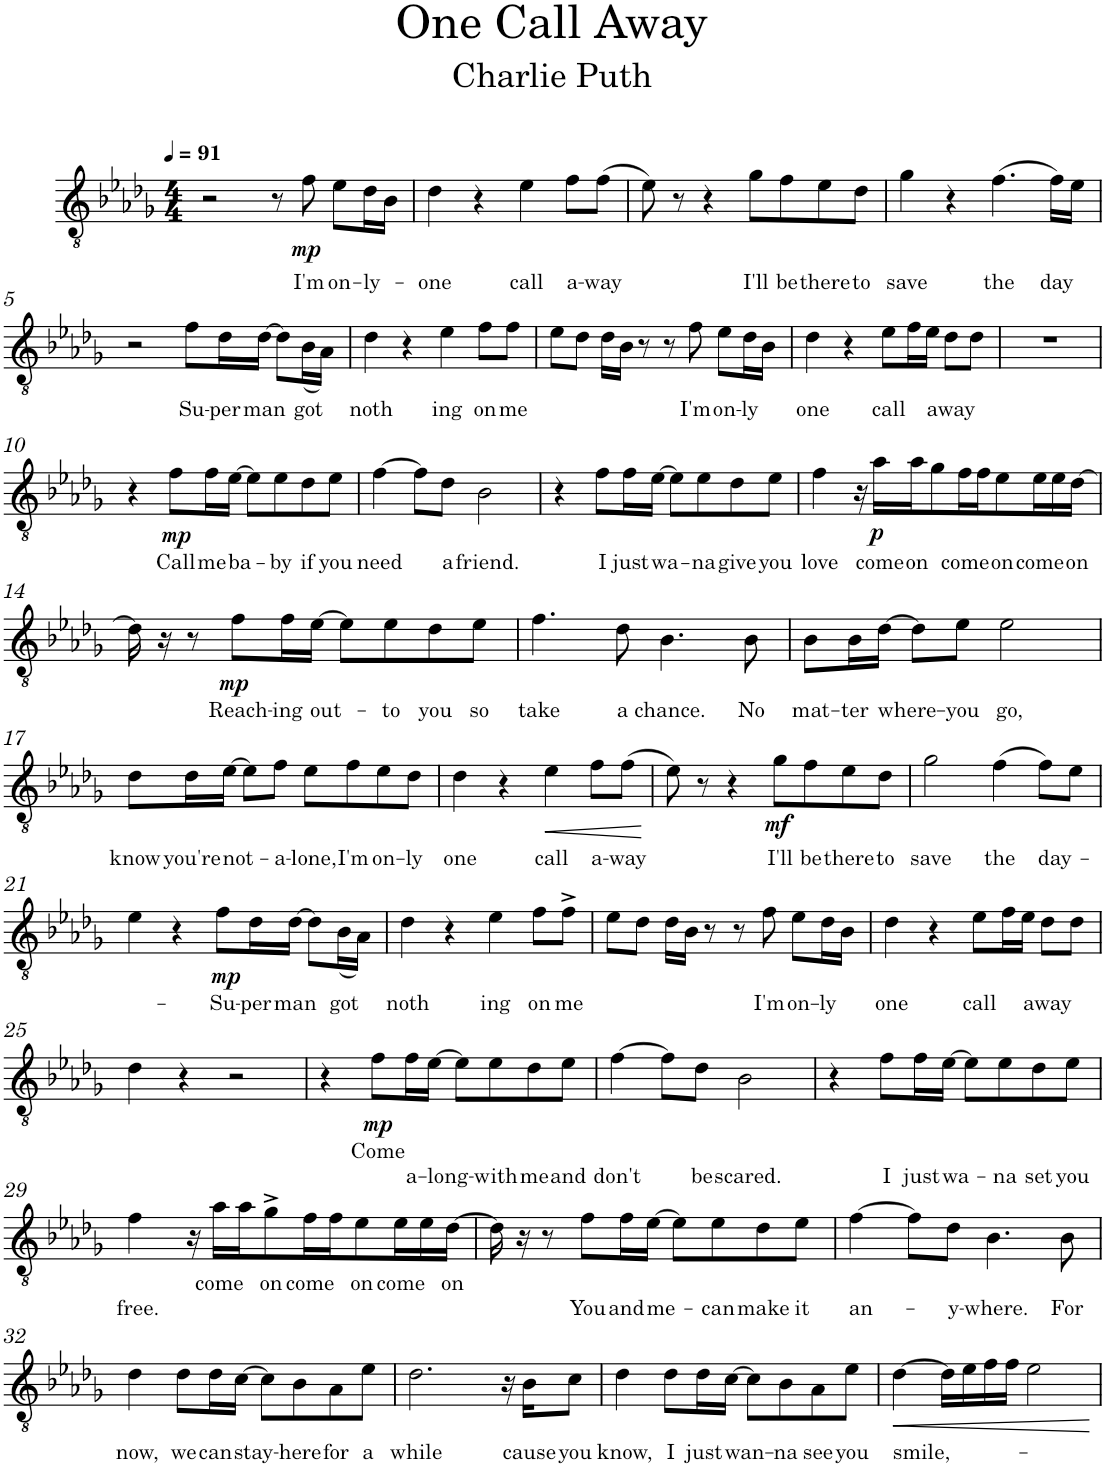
**kern	**text	**text	**dynam
*part1	*part1	*part1	*part1
*staff1	*staff1	*staff1	*staff1
*I"Piano	*	*	*
*I'Pno.	*	*	*
*clefGv2	*	*	*
*k[b-e-a-d-g-]	*	*	*
*M4/4	*	*	*
*MM91	*	*	*
=1	=1	=1	=1
2r	.	.	.
8r	.	.	.
!	!LO:LY:b	!	!LO:DY:b
8f\	I'm	.	mp
!	!LO:LY:b	!	!
8e-\L	on-	.	.
!	!LO:LY:b	!	!
16d-\L	ly-	.	.
16B-\JJ	.	.	.
=2	=2	=2	=2
!	!LO:LY:b	!	!
4d-\	one	.	.
4r	.	.	.
!	!LO:LY:b	!	!
4e-\	call	.	.
!	!LO:LY:b	!	!
8f\L	a-	.	.
!	!LO:LY:b	!	!
(>8f\J	way	.	.
=3	=3	=3	=3
8e-\)	.	.	.
8r	.	.	.
4r	.	.	.
!	!LO:LY:b	!	!
8g-\L	I'll	.	.
!	!LO:LY:b	!	!
8f\	be	.	.
!	!LO:LY:b	!	!
8e-\	there	.	.
!	!LO:LY:b	!	!
8d-\J	to	.	.
=4	=4	=4	=4
!	!LO:LY:b	!	!
4g-\	save	.	.
4r	.	.	.
!	!LO:LY:b	!	!
(>4.f\	the	.	.
!	!LO:LY:b	!	!
16f\LL)	day	.	.
16e-\JJ	.	.	.
!!LO:LB:g=z
=5	=5	=5	=5
2r	.	.	.
!	!LO:LY:b	!	!
8f\L	Su-	.	.
!	!LO:LY:b	!	!
16d-\L	per	.	.
!	!LO:LY:b	!	!
[16d-\JJ	man	.	.
8d-\L]	.	.	.
!	!LO:LY:b	!	!
(<16B-\L	got	.	.
16A-\JJ)	.	.	.
=6	=6	=6	=6
!	!LO:LY:b	!	!
4d-\	noth	.	.
4r	.	.	.
!	!LO:LY:b	!	!
4e-\	ing	.	.
!	!LO:LY:b	!	!
8f\L	on	.	.
!	!LO:LY:b	!	!
8f\J	me	.	.
=7	=7	=7	=7
8e-\L	.	.	.
8d-\J	.	.	.
16d-\LL	.	.	.
16B-\JJ	.	.	.
8r	.	.	.
8r	.	.	.
!	!LO:LY:b	!	!
8f\	I'm	.	.
!	!LO:LY:b	!	!
8e-\L	on-	.	.
!	!LO:LY:b	!	!
16d-\L	ly	.	.
16B-\JJ	.	.	.
=8	=8	=8	=8
!	!LO:LY:b	!	!
4d-\	one	.	.
4r	.	.	.
!	!LO:LY:b	!	!
8e-\L	call	.	.
16f\L	.	.	.
16e-\JJ	.	.	.
!	!LO:LY:b	!	!
8d-\L	away	.	.
8d-\J	.	.	.
=9	=9	=9	=9
1r	.	.	.
!!LO:LB:g=z
=10	=10	=10	=10
4r	.	.	.
!	!LO:LY:b	!	!LO:DY:b
8f\L	-Call	.	mp
!	!LO:LY:b	!	!
16f\L	me	.	.
!	!LO:LY:b	!	!
[16e-\JJ	ba-	.	.
8e-\L]	.	.	.
!	!LO:LY:b	!	!
8e-\	-by	.	.
!	!LO:LY:b	!	!
8d-\	if	.	.
!	!LO:LY:b	!	!
8e-\J	you	.	.
=11	=11	=11	=11
!	!LO:LY:b	!	!
[4f\	need	.	.
8f\L]	.	.	.
!	!LO:LY:b	!	!
8d-\J	a	.	.
!	!LO:LY:b	!	!
2B-\	friend.	.	.
=12	=12	=12	=12
4r	.	.	.
!	!LO:LY:b	!	!
8f\L	I	.	.
!	!LO:LY:b	!	!
16f\L	just	.	.
!	!LO:LY:b	!	!
[16e-\JJ	wa-	.	.
8e-\L]	.	.	.
!	!LO:LY:b	!	!
8e-\	-na	.	.
!	!LO:LY:b	!	!
8d-\	give	.	.
!	!LO:LY:b	!	!
8e-\J	you	.	.
=13	=13	=13	=13
!	!LO:LY:b	!	!
4f\	love	.	.
16r	.	.	.
!	!LO:LY:b	!	!LO:DY:b
16a-\LL	come	.	p
!	!LO:LY:b	!	!
16a-\J	on	.	.
8g-\	.	.	.
!	!LO:LY:b	!	!
16f\L	come	.	.
16f\J	.	.	.
!	!LO:LY:b	!	!
8e-\	on	.	.
!	!LO:LY:b	!	!
16e-\L	come	.	.
16e-\	.	.	.
!	!LO:LY:b	!	!
[16d-\JJ	on	.	.
!!LO:LB:g=z
=14	=14	=14	=14
16d-\]	.	.	.
16r	.	.	.
8r	.	.	.
!	!LO:LY:b	!	!LO:DY:b
8f\L	Reach-	.	mp
!	!LO:LY:b	!	!
16f\L	-ing	.	.
!	!LO:LY:b	!	!
[16e-\JJ	out-	.	.
8e-\L]	.	.	.
!	!LO:LY:b	!	!
8e-\	-to	.	.
!	!LO:LY:b	!	!
8d-\	you	.	.
!	!LO:LY:b	!	!
8e-\J	so	.	.
=15	=15	=15	=15
!	!LO:LY:b	!	!
4.f\	take	.	.
!	!LO:LY:b	!	!
8d-\	a	.	.
!	!LO:LY:b	!	!
4.B-\	chance.	.	.
!	!LO:LY:b	!	!
8B-\	No	.	.
=16	=16	=16	=16
!	!LO:LY:b	!	!
8B-\L	mat-	.	.
!	!LO:LY:b	!	!
16B-\L	-ter	.	.
!	!LO:LY:b	!	!
[16d-\JJ	where-	.	.
8d-\L]	.	.	.
!	!LO:LY:b	!	!
8e-\J	-you	.	.
!	!LO:LY:b	!	!
2e-\	go,	.	.
!!LO:LB:g=z
=17	=17	=17	=17
!	!LO:LY:b	!	!
8d-\L	know	.	.
!	!LO:LY:b	!	!
16d-\L	you're	.	.
!	!LO:LY:b	!	!
[16e-\JJ	not-	.	.
8e-\L]	.	.	.
!	!LO:LY:b	!	!
8f\J	-a-	.	.
!	!LO:LY:b	!	!
8e-\L	-lone,	.	.
!	!LO:LY:b	!	!
8f\	I'm	.	.
!	!LO:LY:b	!	!
8e-\	on-	.	.
!	!LO:LY:b	!	!
8d-\J	-ly	.	.
=18	=18	=18	=18
!	!LO:LY:b	!	!
4d-\	one	.	.
4r	.	.	.
!	!LO:LY:b	!	!LO:HP:b
4e-\	call	.	<
!	!LO:LY:b	!	!
8f\L	a-	.	.
!	!LO:LY:b	!	!
(>8f\J	way	.	.
.	.	.	[
=19	=19	=19	=19
8e-\)	.	.	.
8r	.	.	.
4r	.	.	.
!	!LO:LY:b	!	!
8g-\L	I'll	.	.
!	!LO:LY:b	!	!LO:DY:b
8f\	be	.	mf
!	!LO:LY:b	!	!
8e-\	there	.	.
!	!LO:LY:b	!	!
8d-\J	to	.	.
=20	=20	=20	=20
!	!LO:LY:b	!	!
2g-\	save	.	.
!	!LO:LY:b	!	!
(>4f\	the	.	.
!	!LO:LY:b	!	!
8f\L)	day-	.	.
8e-\J	.	.	.
!!LO:LB:g=z
=21	=21	=21	=21
4e-\	.	.	.
4r	.	.	.
!	!LO:LY:b	!	!LO:DY:b
8f\L	Su-	.	mp
!	!LO:LY:b	!	!
16d-\L	per	.	.
!	!LO:LY:b	!	!
[16d-\JJ	man	.	.
8d-\L]	.	.	.
!	!LO:LY:b	!	!
(<16B-\L	got	.	.
16A-\JJ)	.	.	.
=22	=22	=22	=22
!	!LO:LY:b	!	!
4d-\	noth	.	.
4r	.	.	.
!	!LO:LY:b	!	!
4e-\	ing	.	.
!	!LO:LY:b	!	!
8f\L	on	.	.
!	!LO:LY:b	!	!
8f^\J	me	.	.
=23	=23	=23	=23
8e-\L	.	.	.
8d-\J	.	.	.
16d-\LL	.	.	.
16B-\JJ	.	.	.
8r	.	.	.
8r	.	.	.
!	!LO:LY:b	!	!
8f\	I'm	.	.
!	!LO:LY:b	!	!
8e-\L	on-	.	.
!	!LO:LY:b	!	!
16d-\L	ly	.	.
16B-\JJ	.	.	.
=24	=24	=24	=24
!	!LO:LY:b	!	!
4d-\	one	.	.
4r	.	.	.
!	!LO:LY:b	!	!
8e-\L	call	.	.
16f\L	.	.	.
16e-\JJ	.	.	.
!	!LO:LY:b	!	!
8d-\L	away	.	.
8d-\J	.	.	.
!!LO:LB:g=z
=25	=25	=25	=25
4d-\	.	.	.
4r	.	.	.
2r	.	.	.
=26	=26	=26	=26
4r	.	.	.
!	!LO:LY:b	!	!LO:DY:b
8f\L	Come	.	mp
!	!	!LO:LY:b	!
16f\L	.	a-	.
!	!	!LO:LY:b	!
[16e-\JJ	.	-long-	.
8e-\L]	.	.	.
!	!	!LO:LY:b	!
8e-\	.	-with	.
!	!	!LO:LY:b	!
8d-\	.	me	.
!	!	!LO:LY:b	!
8e-\J	.	and	.
=27	=27	=27	=27
!	!	!LO:LY:b	!
[4f\	.	don't	.
8f\L]	.	.	.
!	!	!LO:LY:b	!
8d-\J	.	be	.
!	!	!LO:LY:b	!
2B-\	.	scared.	.
=28	=28	=28	=28
4r	.	.	.
!	!	!LO:LY:b	!
8f\L	.	I	.
!	!	!LO:LY:b	!
16f\L	.	just	.
!	!	!LO:LY:b	!
[16e-\JJ	.	wa-	.
8e-\L]	.	.	.
!	!	!LO:LY:b	!
8e-\	.	-na	.
!	!	!LO:LY:b	!
8d-\	.	set	.
!	!	!LO:LY:b	!
8e-\J	.	you	.
!!LO:LB:g=z
=29	=29	=29	=29
!	!	!LO:LY:b	!
4f\	.	free.	.
16r	.	.	.
!	!LO:LY:b	!	!
16a-\LL	come	.	.
16a-\J	.	.	.
!	!LO:LY:b	!	!
8g-^\	on	.	.
!	!LO:LY:b	!	!
16f\L	come	.	.
16f\J	.	.	.
!	!LO:LY:b	!	!
8e-\	on	.	.
!	!LO:LY:b	!	!
16e-\L	come	.	.
16e-\	.	.	.
!	!LO:LY:b	!	!
[16d-\JJ	on	.	.
=30	=30	=30	=30
16d-\]	.	.	.
16r	.	.	.
8r	.	.	.
!	!	!LO:LY:b	!
8f\L	.	You	.
!	!	!LO:LY:b	!
16f\L	.	and	.
!	!	!LO:LY:b	!
[16e-\JJ	.	me-	.
8e-\L]	.	.	.
!	!	!LO:LY:b	!
8e-\	.	-can	.
!	!	!LO:LY:b	!
8d-\	.	make	.
!	!	!LO:LY:b	!
8e-\J	.	it	.
=31	=31	=31	=31
!	!	!LO:LY:b	!
[4f\	.	an-	.
8f\L]	.	.	.
!	!	!LO:LY:b	!
8d-\J	.	-y-	.
!	!	!LO:LY:b	!
4.B-\	.	-where.	.
!	!	!LO:LY:b	!
8B-\	.	For	.
!!LO:LB:g=z
=32	=32	=32	=32
!	!LO:LY:b	!	!
4d-\	now,	.	.
!	!LO:LY:b	!	!
8d-\L	we	.	.
!	!LO:LY:b	!	!
16d-\L	can	.	.
!	!LO:LY:b	!	!
[16c\JJ	stay-	.	.
8c\L]	.	.	.
!	!LO:LY:b	!	!
8B-\	-here	.	.
!	!LO:LY:b	!	!
8A-\	for	.	.
!	!LO:LY:b	!	!
8e-\J	a	.	.
=33	=33	=33	=33
!	!LO:LY:b	!	!
2.d-\	while	.	.
16r	.	.	.
!	!LO:LY:b	!	!
16B-\KL	cause	.	.
!	!LO:LY:b	!	!
8c\J	you	.	.
=34	=34	=34	=34
!	!LO:LY:b	!	!
4d-\	know,	.	.
!	!LO:LY:b	!	!
8d-\L	I	.	.
!	!LO:LY:b	!	!
16d-\L	just	.	.
!	!LO:LY:b	!	!
[16c\JJ	wan-	.	.
8c\L]	.	.	.
!	!LO:LY:b	!	!
8B-\	-na	.	.
!	!LO:LY:b	!	!
8A-\	see	.	.
!	!LO:LY:b	!	!
8e-\J	you	.	.
=35	=35	=35	=35
!	!LO:LY:b	!	!LO:HP:b
[4d-\	smile,-	.	<
16d-\LL]	.	.	.
16e-\	.	.	.
16f\	.	.	.
16f\JJ	.	.	.
2e-\	.	.	.
.	.	.	[
=	=	=	=
*-	*-	*-	*-
